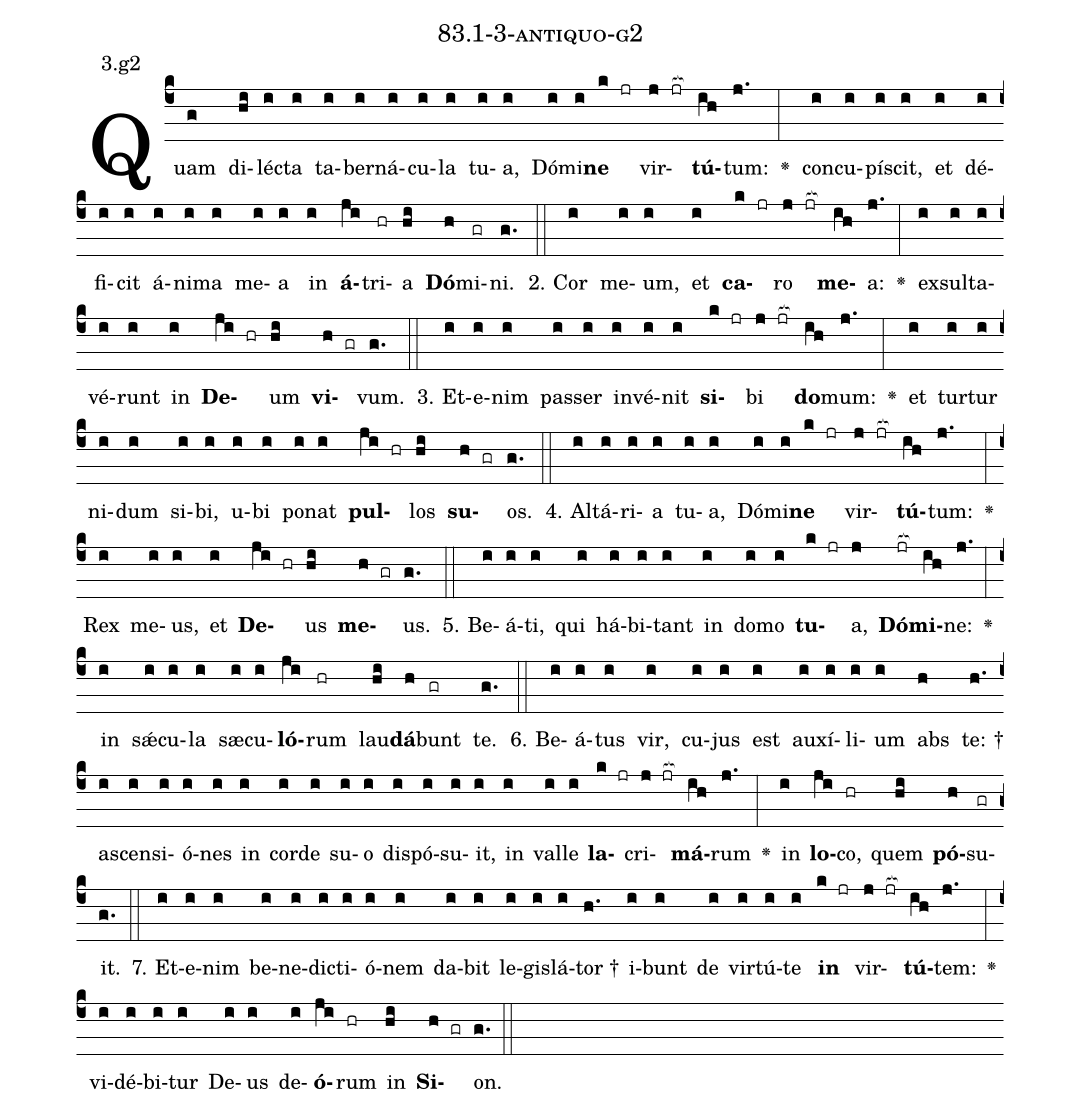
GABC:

name: 83.1-3-antiquo-g2;
annotation: 3.g2;
%%
(c4)Quam(g) di(hi)léc(i)ta(i) ta(i)ber(i)ná(i)cu(i)la(i) tu(i)a,(i) Dó(i)mi(i)<b>ne</b>(k jr) vir(j jr[ocb:1{])<b>tú</b>(ih[ocb:0}])tum:(j.) <v>\greheightstar</v>(:) con(i)cu(i)pí(i)scit,(i) et(i) dé(i)fi(i)cit(i) á(i)ni(i)ma(i) me(i)a(i) in(i) <b>á</b>(ji)tri(hr)a(hi) <b>Dó</b>(h)mi(gr)ni.(g.) (::)
2. Cor(i) me(i)um,(i) et(i) <b>ca</b>(k jr)ro(j jr[ocb:1{]) <b>me</b>(ih[ocb:0}])a:(j.) <v>\greheightstar</v>(:) ex(i)sul(i)ta(i)vé(i)runt(i) in(i) <b>De</b>(ji hr)um(hi) <b>vi</b>(h gr)vum.(g.) (::)
3. Et(i)e(i)nim(i) pas(i)ser(i) in(i)vé(i)nit(i) <b>si</b>(k jr)bi(j jr[ocb:1{]) <b>do</b>(ih[ocb:0}])mum:(j.) <v>\greheightstar</v>(:) et(i) tur(i)tur(i) ni(i)dum(i) si(i)bi,(i) u(i)bi(i) po(i)nat(i) <b>pul</b>(ji hr)los(hi) <b>su</b>(h gr)os.(g.) (::)
4. Al(i)tá(i)ri(i)a(i) tu(i)a,(i) Dó(i)mi(i)<b>ne</b>(k jr) vir(j jr[ocb:1{])<b>tú</b>(ih[ocb:0}])tum:(j.) <v>\greheightstar</v>(:) Rex(i) me(i)us,(i) et(i) <b>De</b>(ji hr)us(hi) <b>me</b>(h gr)us.(g.) (::)
5. Be(i)á(i)ti,(i) qui(i) há(i)bi(i)tant(i) in(i) do(i)mo(i) <b>tu</b>(k jr)a,(j) <b>Dó</b>(jr[ocb:1{])<b>mi</b>(ih[ocb:0}])ne:(j.) <v>\greheightstar</v>(:) in(i) sǽ(i)cu(i)la(i) sæ(i)cu(i)<b>ló</b>(ji)rum(hr) lau(hi)<b>dá</b>(h)bunt(gr) te.(g.) (::)
6. Be(i)á(i)tus(i) vir,(i) cu(i)jus(i) est(i) au(i)xí(i)li(i)um(i) abs(h) te: †(h.) a(i)scen(i)si(i)ó(i)nes(i) in(i) cor(i)de(i) su(i)o(i) dis(i)pó(i)su(i)it,(i) in(i) val(i)le(i) <b>la</b>(k jr)cri(j jr[ocb:1{])<b>má</b>(ih[ocb:0}])rum(j.) <v>\greheightstar</v>(:) in(i) <b>lo</b>(ji)co,(hr) quem(hi) <b>pó</b>(h)su(gr)it.(g.) (::)
7. Et(i)e(i)nim(i) be(i)ne(i)dic(i)ti(i)ó(i)nem(i) da(i)bit(i) le(i)gis(i)lá(i)tor †(h.) i(i)bunt(i) de(i) vir(i)tú(i)te(i) <b>in</b>(k jr) vir(j jr[ocb:1{])<b>tú</b>(ih[ocb:0}])tem:(j.) <v>\greheightstar</v>(:) vi(i)dé(i)bi(i)tur(i) De(i)us(i) de(i)<b>ó</b>(ji)rum(hr) in(hi) <b>Si</b>(h gr)on.(g.) (::)
